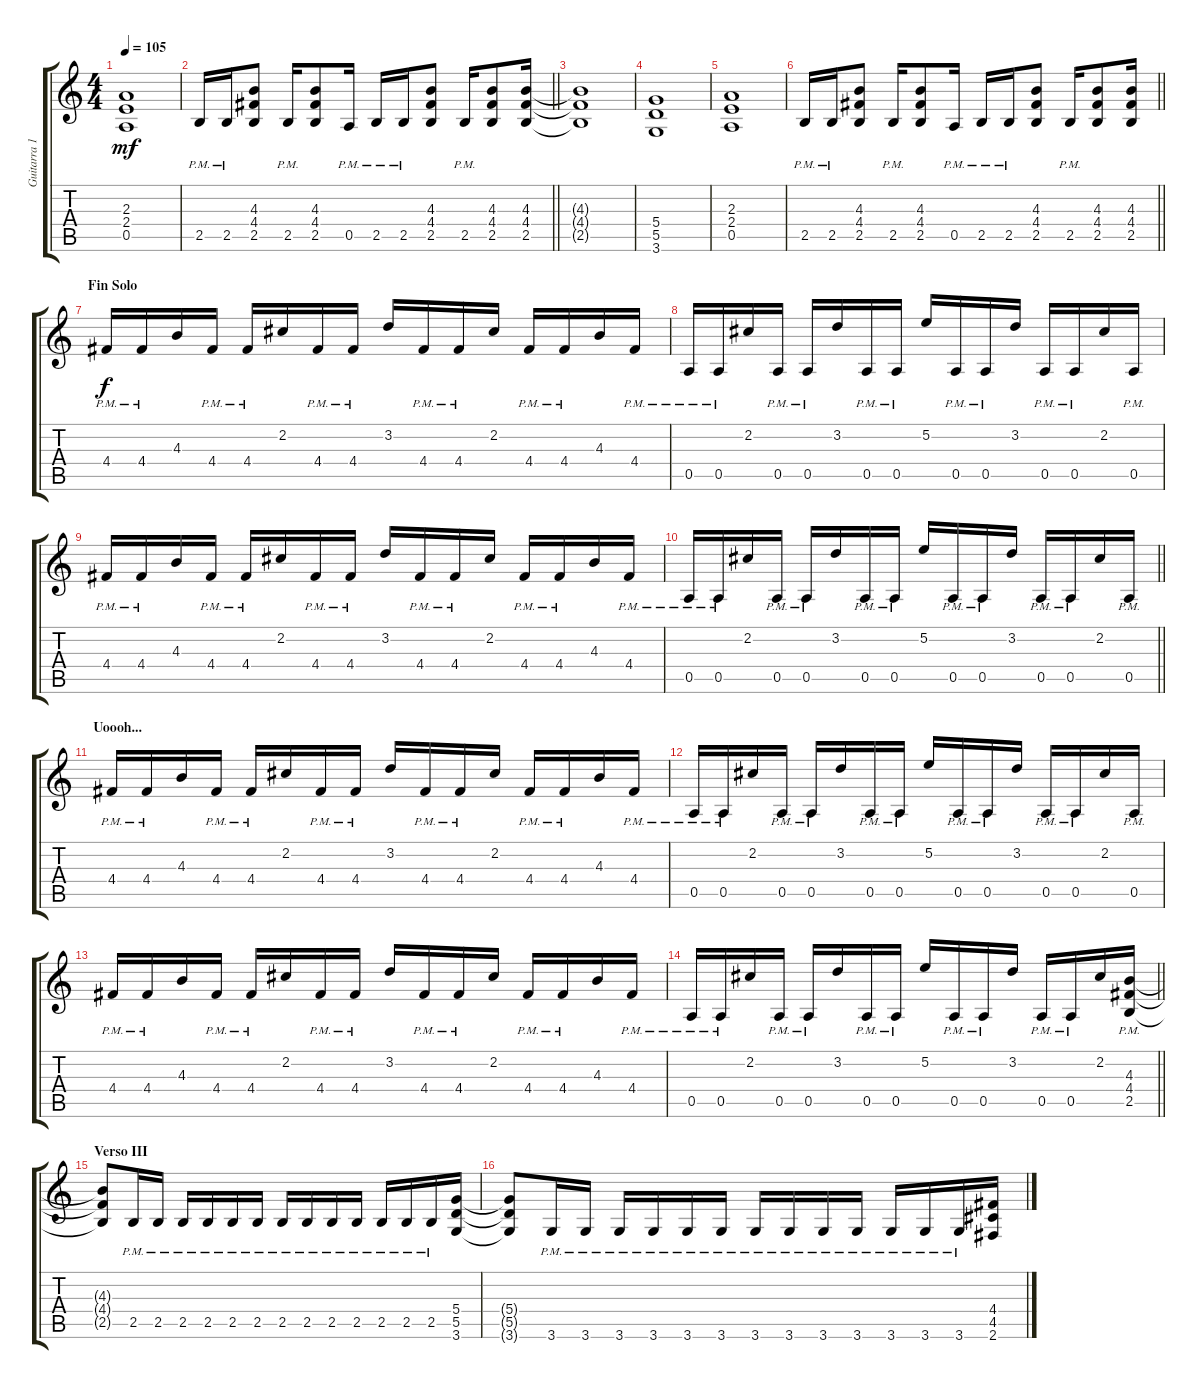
\track ("Guitarra 1" "Guitarra 1") {instrument distortionguitar}
\staff {score tabs}
\tuning (E4 B3 G3 D3 A2 E2) {hide}
\ts (4 4)
\tempo 105
\clef g2
\ks c
(2.3 2.4 0.5).1{dy mf} |
\barLineRight lightlight
2.5{pm}.16 2.5{pm}.16 (4.3 4.4 2.5).8 2.5{pm}.16 (4.3 4.4 2.5).8 0.5{pm}.16 2.5{pm}.16 2.5{pm}.16 (4.3 4.4 2.5).8 2.5{pm}.16 (4.3 4.4 2.5).8 (4.3 4.4 2.5).16 |
(4.3{t} 4.4{t} 2.5{t}).1 |
(5.4 5.5 3.6).1 |
(2.3 2.4 0.5).1 |
\barLineRight lightlight
2.5{pm}.16 2.5{pm}.16 (4.3 4.4 2.5).8 2.5{pm}.16 (4.3 4.4 2.5).8 0.5{pm}.16 2.5{pm}.16 2.5{pm}.16 (4.3 4.4 2.5).8 2.5{pm}.16 (4.3 4.4 2.5).8 (4.3 4.4 2.5).16 |
\section ("" "Fin Solo")
4.4{pm}.16{dy f} 4.4{pm}.16 4.3.16 4.4{pm}.16 4.4{pm}.16 2.2.16 4.4{pm}.16 4.4{pm}.16 3.2.16 4.4{pm}.16 4.4{pm}.16 2.2.16 4.4{pm}.16 4.4{pm}.16 4.3.16 4.4{pm}.16 |
0.5{pm}.16 0.5{pm}.16 2.2.16 0.5{pm}.16 0.5{pm}.16 3.2.16 0.5{pm}.16 0.5{pm}.16 5.2.16 0.5{pm}.16 0.5{pm}.16 3.2.16 0.5{pm}.16 0.5{pm}.16 2.2.16 0.5{pm}.16 |
4.4{pm}.16 4.4{pm}.16 4.3.16 4.4{pm}.16 4.4{pm}.16 2.2.16 4.4{pm}.16 4.4{pm}.16 3.2.16 4.4{pm}.16 4.4{pm}.16 2.2.16 4.4{pm}.16 4.4{pm}.16 4.3.16 4.4{pm}.16 |
\barLineRight lightlight
0.5{pm}.16 0.5{pm}.16 2.2.16 0.5{pm}.16 0.5{pm}.16 3.2.16 0.5{pm}.16 0.5{pm}.16 5.2.16 0.5{pm}.16 0.5{pm}.16 3.2.16 0.5{pm}.16 0.5{pm}.16 2.2.16 0.5{pm}.16 |
\section ("" "Uoooh...")
4.4{pm}.16 4.4{pm}.16 4.3.16 4.4{pm}.16 4.4{pm}.16 2.2.16 4.4{pm}.16 4.4{pm}.16 3.2.16 4.4{pm}.16 4.4{pm}.16 2.2.16 4.4{pm}.16 4.4{pm}.16 4.3.16 4.4{pm}.16 |
0.5{pm}.16 0.5{pm}.16 2.2.16 0.5{pm}.16 0.5{pm}.16 3.2.16 0.5{pm}.16 0.5{pm}.16 5.2.16 0.5{pm}.16 0.5{pm}.16 3.2.16 0.5{pm}.16 0.5{pm}.16 2.2.16 0.5{pm}.16 |
4.4{pm}.16 4.4{pm}.16 4.3.16 4.4{pm}.16 4.4{pm}.16 2.2.16 4.4{pm}.16 4.4{pm}.16 3.2.16 4.4{pm}.16 4.4{pm}.16 2.2.16 4.4{pm}.16 4.4{pm}.16 4.3.16 4.4{pm}.16 |
\barLineRight lightlight
0.5{pm}.16 0.5{pm}.16 2.2.16 0.5{pm}.16 0.5{pm}.16 3.2.16 0.5{pm}.16 0.5{pm}.16 5.2.16 0.5{pm}.16 0.5{pm}.16 3.2.16 0.5{pm}.16 0.5{pm}.16 2.2.16 (4.3 4.4 2.5{pm}).16 |
\section ("" "Verso III")
(4.3{t} 4.4{t} 2.5{t}).8 2.5{pm}.16 2.5{pm}.16 2.5{pm}.16 2.5{pm}.16 2.5{pm}.16 2.5{pm}.16 2.5{pm}.16 2.5{pm}.16 2.5{pm}.16 2.5{pm}.16 2.5{pm}.16 2.5{pm}.16 2.5{pm}.16 (5.4 5.5 3.6).16 |
(5.4{t} 5.5{t} 3.6{t}).8 3.6{pm}.16 3.6{pm}.16 3.6{pm}.16 3.6{pm}.16 3.6{pm}.16 3.6{pm}.16 3.6{pm}.16 3.6{pm}.16 3.6{pm}.16 3.6{pm}.16 3.6{pm}.16 3.6{pm}.16 3.6{pm}.16 (4.4 4.5 2.6).16
